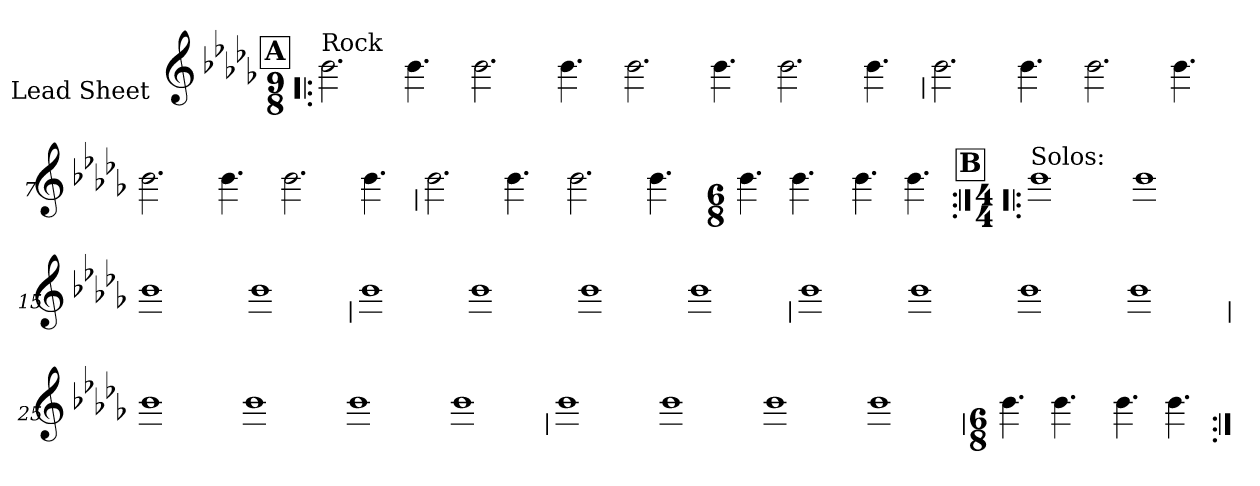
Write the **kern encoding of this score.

**kern
*part1
*staff1
*I"Lead Sheet
*stria0
*clefG2
*k[b-e-a-d-g-]
*b-:
*M9/8
!!LO:REH:place=s1:a:t=A
=1!|:
!LO:TX:a:t=Rock
2.b-
4.b-
=2-
2.b-
4.b-
=3-
2.b-
4.b-
=4-
2.b-
4.b-
!!LO:LB:g=z
=5
2.b-
4.b-
=6-
2.b-
4.b-
=7-
2.b-
4.b-
=8-
2.b-
4.b-
!!LO:LB:g=z
=9
2.b-
4.b-
=10-
2.b-
4.b-
=11-
*M6/8
4.b-
4.b-
=12-
4.b-
4.b-
!!LO:LB:g=z
!!LO:REH:place=s1:a:t=B
=13:|!|:
*M4/4
!LO:TX:a:t=Solos&colon;
1b-
=14-
1b-
=15-
1b-
=16-
1b-
!!LO:LB:g=z
=17
1b-
=18-
1b-
=19-
1b-
=20-
1b-
!!LO:LB:g=z
=21
1b-
=22-
1b-
=23-
1b-
=24-
1b-
!!LO:LB:g=z
=25
1b-
=26-
1b-
=27-
1b-
=28-
1b-
!!LO:LB:g=z
=29
1b-
=30-
1b-
=31-
1b-
=32-
1b-
!!LO:LB:g=z
=33
*M6/8
4.b-
4.b-
=34-
4.b-
4.b-
=:|!
*-
